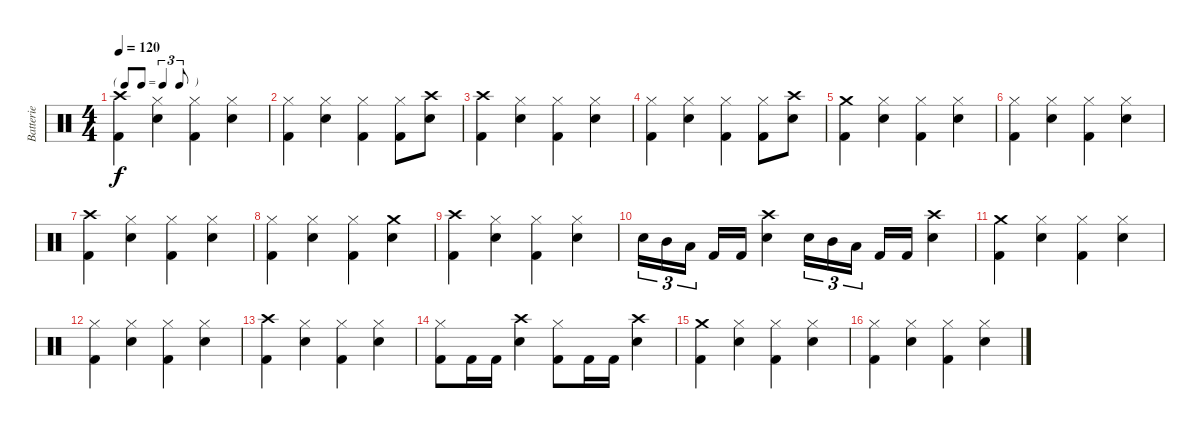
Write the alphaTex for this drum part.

\track ("Batterie" "Batterie") {instrument percussion}
\staff {score}
\articulation defaults
\ts (4 4)
\tf triplet8th
\tempo 120
\clef neutral
\ks c
("Crash high (hit)" "Kick (hit) 2").4{dy f} ("Hi-Hat (closed)" "Snare (hit) 2").4 ("Hi-Hat (closed)" "Kick (hit) 2").4 ("Hi-Hat (closed)" "Snare (hit) 2").4 |
("Hi-Hat (closed)" "Kick (hit) 2").4 ("Hi-Hat (closed)" "Snare (hit) 2").4 ("Hi-Hat (closed)" "Kick (hit) 2").4 ("Hi-Hat (closed)" "Kick (hit) 2").8 ("Crash high (hit)" "Snare (hit) 2").8 |
("Crash high (hit)" "Kick (hit) 2").4 ("Hi-Hat (closed)" "Snare (hit) 2").4 ("Hi-Hat (closed)" "Kick (hit) 2").4 ("Hi-Hat (closed)" "Snare (hit) 2").4 |
("Hi-Hat (closed)" "Kick (hit) 2").4 ("Hi-Hat (closed)" "Snare (hit) 2").4 ("Hi-Hat (closed)" "Kick (hit) 2").4 ("Hi-Hat (closed)" "Kick (hit) 2").8 ("Crash high (hit)" "Snare (hit) 2").8 |
("Crash medium (hit)" "Kick (hit) 2").4 ("Hi-Hat (closed)" "Snare (hit) 2").4 ("Hi-Hat (closed)" "Kick (hit) 2").4 ("Hi-Hat (closed)" "Snare (hit) 2").4 |
("Hi-Hat (closed)" "Kick (hit) 2").4 ("Hi-Hat (closed)" "Snare (hit) 2").4 ("Hi-Hat (closed)" "Kick (hit) 2").4 ("Hi-Hat (closed)" "Snare (hit) 2").4 |
("Crash high (hit)" "Kick (hit) 2").4 ("Hi-Hat (closed)" "Snare (hit) 2").4 ("Hi-Hat (closed)" "Kick (hit) 2").4 ("Hi-Hat (closed)" "Snare (hit) 2").4 |
("Hi-Hat (closed)" "Kick (hit) 2").4 ("Hi-Hat (closed)" "Snare (hit) 2").4 ("Hi-Hat (closed)" "Kick (hit) 2").4 ("Crash medium (hit)" "Snare (hit) 2").4 |
("Crash high (hit)" "Kick (hit) 2").4 ("Hi-Hat (closed)" "Snare (hit) 2").4 ("Hi-Hat (closed)" "Kick (hit) 2").4 ("Hi-Hat (closed)" "Snare (hit) 2").4 |
"Snare (hit) 2".16{tu (3 2)} "Mid Tom (hit)".16{tu (3 2)} "Low Tom (hit)".16{tu (3 2)} "Kick (hit) 2".16 "Kick (hit) 2".16 ("Crash high (hit)" "Snare (hit) 2").4 "Snare (hit) 2".16{tu (3 2)} "Mid Tom (hit)".16{tu (3 2)} "Low Tom (hit)".16{tu (3 2)} "Kick (hit) 2".16 "Kick (hit) 2".16 ("Crash high (hit)" "Snare (hit) 2").4 |
("Crash medium (hit)" "Kick (hit) 2").4 ("Hi-Hat (closed)" "Snare (hit) 2").4 ("Hi-Hat (closed)" "Kick (hit) 2").4 ("Hi-Hat (closed)" "Snare (hit) 2").4 |
("Hi-Hat (closed)" "Kick (hit) 2").4 ("Hi-Hat (closed)" "Snare (hit) 2").4 ("Hi-Hat (closed)" "Kick (hit) 2").4 ("Hi-Hat (closed)" "Snare (hit) 2").4 |
("Crash high (hit)" "Kick (hit) 2").4 ("Hi-Hat (closed)" "Snare (hit) 2").4 ("Hi-Hat (closed)" "Kick (hit) 2").4 ("Hi-Hat (closed)" "Snare (hit) 2").4 |
("Hi-Hat (closed)" "Kick (hit) 2").8 "Kick (hit) 2".16 "Kick (hit) 2".16 ("Crash high (hit)" "Snare (hit) 2").4 ("Hi-Hat (closed)" "Kick (hit) 2").8 "Kick (hit) 2".16 "Kick (hit) 2".16 ("Crash high (hit)" "Snare (hit) 2").4 |
("Crash medium (hit)" "Kick (hit) 2").4 ("Hi-Hat (closed)" "Snare (hit) 2").4 ("Hi-Hat (closed)" "Kick (hit) 2").4 ("Hi-Hat (closed)" "Snare (hit) 2").4 |
("Hi-Hat (closed)" "Kick (hit) 2").4 ("Hi-Hat (closed)" "Snare (hit) 2").4 ("Hi-Hat (closed)" "Kick (hit) 2").4 ("Hi-Hat (closed)" "Snare (hit) 2").4
